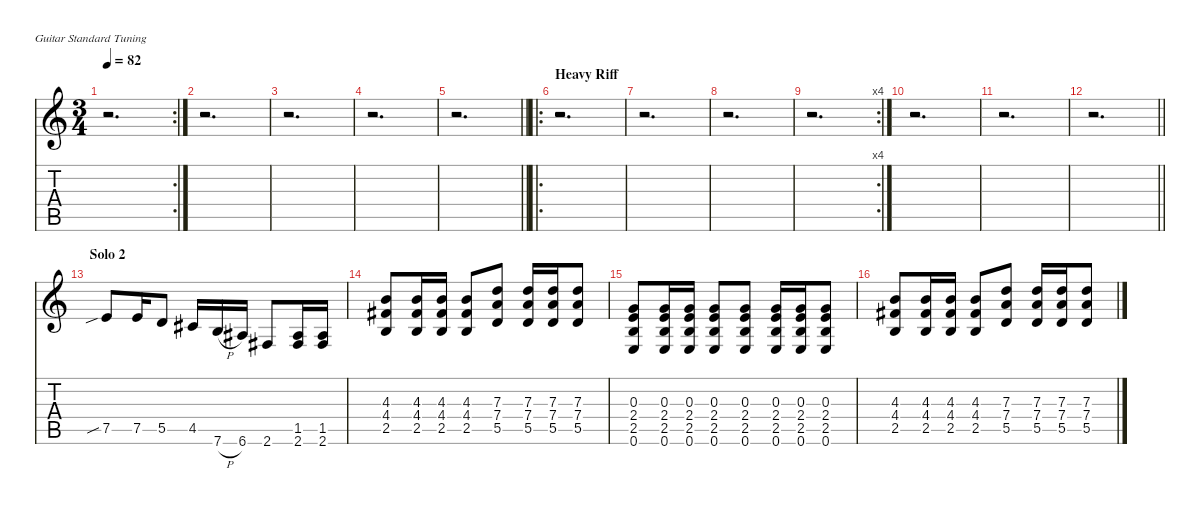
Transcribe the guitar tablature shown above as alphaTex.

\defaultSystemsLayout 4
\hideDynamics
\bracketExtendMode nobrackets
\singleTrackTrackNamePolicy hidden
\multiTrackTrackNamePolicy hidden
\firstSystemTrackNameMode fullname
\otherSystemsTrackNameOrientation horizontal
\track ("Guitar 2" "el.guit.") {defaultSystemsLayout 4 instrument electricguitarclean}
\staff {score tabs}
\tuning (E4 B3 G3 D3 A2 E2)
\rc 2
\ts (3 4)
\tempo 82
\clef g2
\ks c
r.2{d dy f beam Down} |
r.2{d beam Down} |
r.2{d beam Down} |
r.2{d beam Down} |
\barLineRight lightlight
r.2{d beam Down} |
\ro
\section ("" "Heavy Riff")
r.2{d beam Down} |
r.2{d beam Down} |
r.2{d beam Down} |
\rc 4
r.2{d beam Down} |
r.2{d beam Down} |
r.2{d beam Down} |
\barLineRight lightlight
r.2{d beam Down} |
\section ("" "Solo 2")
7.5{sib}.8{instrument distortionguitar beam Up} 7.5.16{beam Up} 5.5.8{beam Up} 4.5{acc #}.16{beam Up} 7.6{h}.16{beam Up} 6.6{acc #}.16{beam Up} 2.6{acc #}.8{beam Up} (1.5{acc #} 2.6{acc #}).16{beam Up} (1.5{acc #} 2.6{acc #}).16{beam Up} |
(4.3 4.4{acc #} 2.5).8{beam Up} (4.3 4.4{acc #} 2.5).16{beam Up} (4.3 4.4{acc #} 2.5).16{beam Up} (4.3 4.4{acc #} 2.5).8{beam Up} (7.3 7.4 5.5).8{beam Up} (7.3 7.4 5.5).16{beam Up} (7.3 7.4 5.5).16{beam Up} (7.3 7.4 5.5).8{beam Up} |
(0.3 2.4 2.5 0.6).8{beam Up} (0.3 2.4 2.5 0.6).16{beam Up} (0.3 2.4 2.5 0.6).16{beam Up} (0.3 2.4 2.5 0.6).8{beam Up} (0.3 2.4 2.5 0.6).8{beam Up} (0.3 2.4 2.5 0.6).16{beam Up} (0.3 2.4 2.5 0.6).16{beam Up} (0.3 2.4 2.5 0.6).8{beam Up} |
(4.3 4.4{acc #} 2.5).8{beam Up} (4.3 4.4{acc #} 2.5).16{beam Up} (4.3 4.4{acc #} 2.5).16{beam Up} (4.3 4.4{acc #} 2.5).8{beam Up} (7.3 7.4 5.5).8{beam Up} (7.3 7.4 5.5).16{beam Up} (7.3 7.4 5.5).16{beam Up} (7.3 7.4 5.5).8{beam Up}
